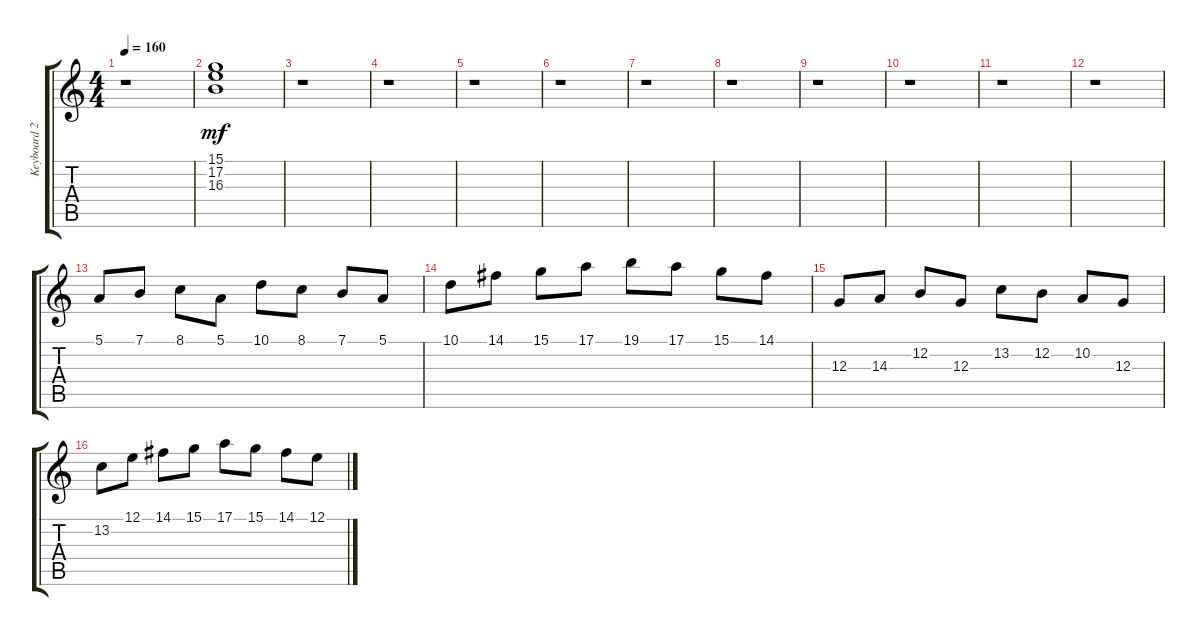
\track ("Keyboard 2" "Keyboard 2") {instrument churchorgan}
\staff {score tabs}
\tuning (E4 B3 G3 D3 A2 E2) {hide}
\ts (4 4)
\tempo 160
\clef g2
\ks c
r.1{dy mf} |
(15.1 17.2 16.3).1 |
r.1 |
r.1 |
r.1 |
r.1 |
r.1 |
r.1 |
r.1 |
r.1 |
r.1 |
r.1 |
5.1.8 7.1.8 8.1.8 5.1.8 10.1.8 8.1.8 7.1.8 5.1.8 |
10.1.8 14.1.8 15.1.8 17.1.8 19.1.8 17.1.8 15.1.8 14.1.8 |
12.3.8 14.3.8 12.2.8 12.3.8 13.2.8 12.2.8 10.2.8 12.3.8 |
13.2.8 12.1.8 14.1.8 15.1.8 17.1.8 15.1.8 14.1.8 12.1.8
